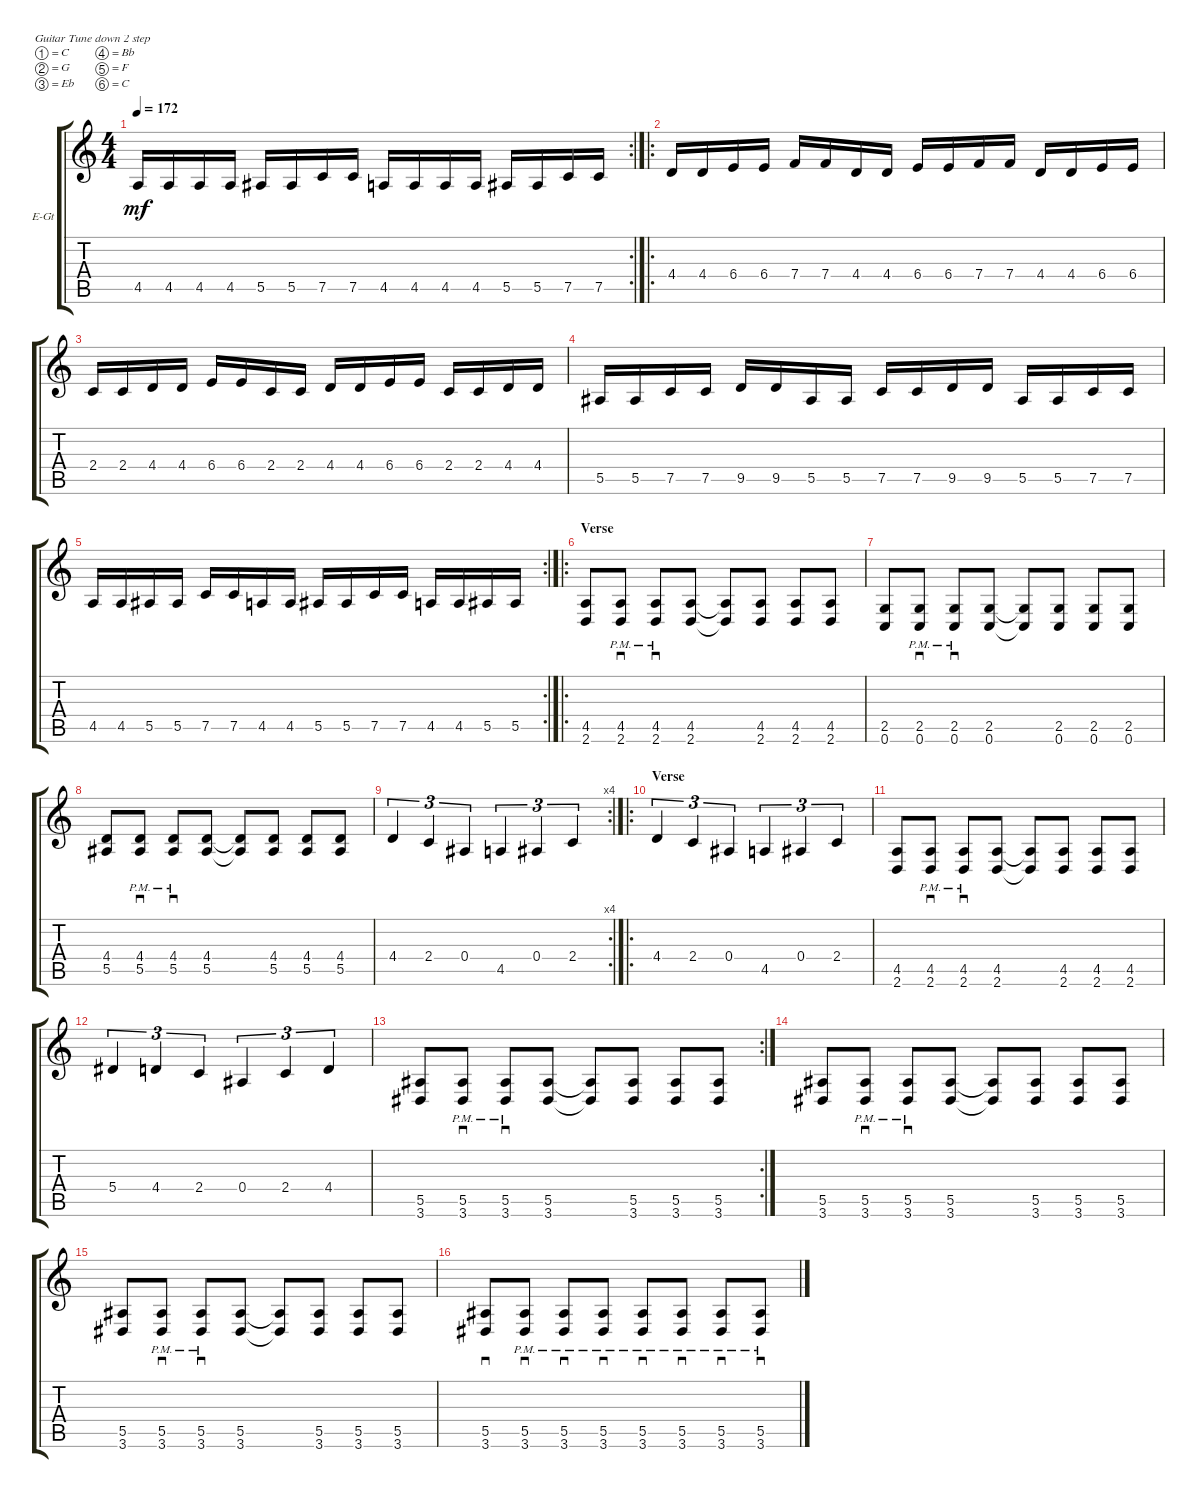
\bracketExtendMode groupsimilarinstruments
\firstSystemTrackNameOrientation horizontal
\otherSystemsTrackNameOrientation horizontal
\track ("Lead Guitar" "E-Gt") {instrument distortionguitar}
\staff {score tabs}
\tuning (C4 G3 Eb3 Bb2 F2 C2)
\rc 2
\ts (4 4)
\tempo 172
\clef g2
\ks c
4.5.16{dy mf} 4.5.16 4.5.16 4.5.16 5.5{acc #}.16 5.5{acc #}.16 7.5.16 7.5.16 4.5.16 4.5.16 4.5.16 4.5.16 5.5{acc #}.16 5.5{acc #}.16 7.5.16 7.5.16 |
\ro
4.4.16 4.4.16 6.4.16 6.4.16 7.4.16 7.4.16 4.4.16 4.4.16 6.4.16 6.4.16 7.4.16 7.4.16 4.4.16 4.4.16 6.4.16 6.4.16 |
2.4.16 2.4.16 4.4.16 4.4.16 6.4.16 6.4.16 2.4.16 2.4.16 4.4.16 4.4.16 6.4.16 6.4.16 2.4.16 2.4.16 4.4.16 4.4.16 |
5.5{acc #}.16 5.5{acc #}.16 7.5.16 7.5.16 9.5.16 9.5.16 5.5{acc #}.16 5.5{acc #}.16 7.5.16 7.5.16 9.5.16 9.5.16 5.5{acc #}.16 5.5{acc #}.16 7.5.16 7.5.16 |
\rc 2
4.5.16 4.5.16 5.5{acc #}.16 5.5{acc #}.16 7.5.16 7.5.16 4.5.16 4.5.16 5.5{acc #}.16 5.5{acc #}.16 7.5.16 7.5.16 4.5.16 4.5.16 5.5{acc #}.16 5.5{acc #}.16 |
\ro
\section ("" "Verse")
(2.6 4.5).8 (2.6{pm} 4.5{pm}).8{sd} (2.6{pm} 4.5{pm}).8{sd} (2.6 4.5).8 (2.6{t} 4.5{t}).8 (2.6 4.5).8 (2.6 4.5).8 (2.6 4.5).8 |
(0.6 2.5).8 (0.6{pm} 2.5{pm}).8{sd} (0.6{pm} 2.5{pm}).8{sd} (0.6 2.5).8 (0.6{t} 2.5{t}).8 (0.6 2.5).8 (0.6 2.5).8 (0.6 2.5).8 |
(5.5{acc #} 4.4).8 (5.5{pm acc #} 4.4{pm}).8{sd} (5.5{pm acc #} 4.4{pm}).8{sd} (5.5{acc #} 4.4).8 (5.5{t acc #} 4.4{t}).8 (5.5{acc #} 4.4).8 (5.5{acc #} 4.4).8 (5.5{acc #} 4.4).8 |
\rc 4
4.4.4{tu (3 2)} 2.4.4{tu (3 2)} 0.4{acc #}.4{tu (3 2)} 4.5.4{tu (3 2)} 0.4{acc #}.4{tu (3 2)} 2.4.4{tu (3 2)} |
\ro
\section ("" "Verse")
4.4.4{tu (3 2)} 2.4.4{tu (3 2)} 0.4{acc #}.4{tu (3 2)} 4.5.4{tu (3 2)} 0.4{acc #}.4{tu (3 2)} 2.4.4{tu (3 2)} |
(2.6 4.5).8 (2.6{pm} 4.5{pm}).8{sd} (2.6{pm} 4.5{pm}).8{sd} (2.6 4.5).8 (2.6{t} 4.5{t}).8 (2.6 4.5).8 (2.6 4.5).8 (2.6 4.5).8 |
5.4{acc #}.4{tu (3 2)} 4.4.4{tu (3 2)} 2.4.4{tu (3 2)} 0.4{acc #}.4{tu (3 2)} 2.4.4{tu (3 2)} 4.4.4{tu (3 2)} |
\rc 2
(3.6{acc #} 5.5{acc #}).8 (3.6{pm acc #} 5.5{pm acc #}).8{sd} (3.6{pm acc #} 5.5{pm acc #}).8{sd} (3.6{acc #} 5.5{acc #}).8 (3.6{t acc #} 5.5{t acc #}).8 (3.6{acc #} 5.5{acc #}).8 (3.6{acc #} 5.5{acc #}).8 (3.6{acc #} 5.5{acc #}).8 |
(3.6{acc #} 5.5{acc #}).8 (3.6{pm acc #} 5.5{pm acc #}).8{sd} (3.6{pm acc #} 5.5{pm acc #}).8{sd} (3.6{acc #} 5.5{acc #}).8 (3.6{t acc #} 5.5{t acc #}).8 (3.6{acc #} 5.5{acc #}).8 (3.6{acc #} 5.5{acc #}).8 (3.6{acc #} 5.5{acc #}).8 |
(3.6{acc #} 5.5{acc #}).8 (3.6{pm acc #} 5.5{pm acc #}).8{sd} (3.6{pm acc #} 5.5{pm acc #}).8{sd} (3.6{acc #} 5.5{acc #}).8 (3.6{t acc #} 5.5{t acc #}).8 (3.6{acc #} 5.5{acc #}).8 (3.6{acc #} 5.5{acc #}).8 (3.6{acc #} 5.5{acc #}).8 |
(3.6{acc #} 5.5{acc #}).8{sd} (3.6{pm acc #} 5.5{pm acc #}).8{sd} (3.6{pm acc #} 5.5{pm acc #}).8{sd} (3.6{pm acc #} 5.5{pm acc #}).8{sd} (3.6{pm acc #} 5.5{pm acc #}).8{sd} (3.6{pm acc #} 5.5{pm acc #}).8{sd} (3.6{pm acc #} 5.5{pm acc #}).8{sd} (3.6{pm acc #} 5.5{pm acc #}).8{sd}
